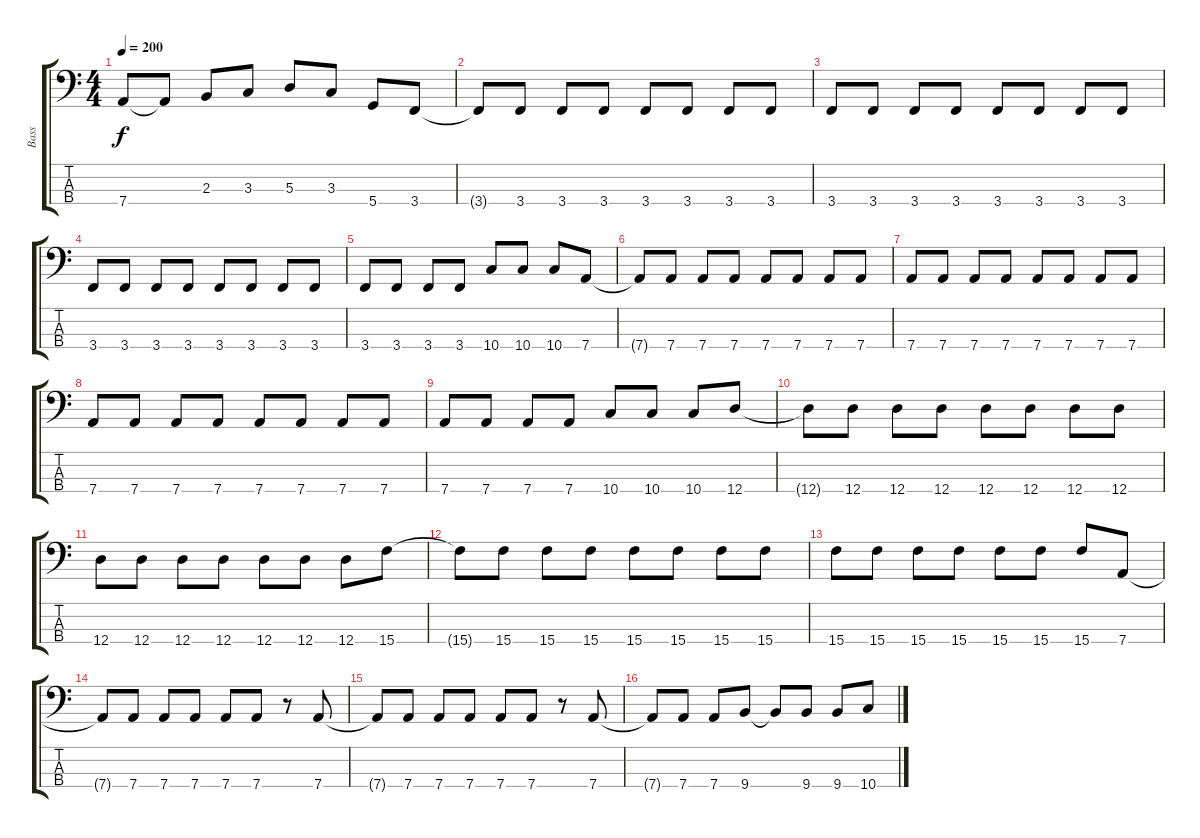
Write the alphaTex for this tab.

\track ("Bass" "Bass") {instrument electricbassfinger}
\staff {score tabs}
\tuning (G2 D2 A1 D1) {hide}
\ts (4 4)
\tempo 200
\clef f4
\ks c
7.4{t}.8{dy f} 7.4{t}.8 2.3.8 3.3.8 5.3.8 3.3.8 5.4.8 3.4.8 |
3.4{t}.8 3.4.8 3.4.8 3.4.8 3.4.8 3.4.8 3.4.8 3.4.8 |
3.4.8 3.4.8 3.4.8 3.4.8 3.4.8 3.4.8 3.4.8 3.4.8 |
3.4.8 3.4.8 3.4.8 3.4.8 3.4.8 3.4.8 3.4.8 3.4.8 |
3.4.8 3.4.8 3.4.8 3.4.8 10.4.8 10.4.8 10.4.8 7.4.8 |
7.4{t}.8 7.4.8 7.4.8 7.4.8 7.4.8 7.4.8 7.4.8 7.4.8 |
7.4.8 7.4.8 7.4.8 7.4.8 7.4.8 7.4.8 7.4.8 7.4.8 |
7.4.8 7.4.8 7.4.8 7.4.8 7.4.8 7.4.8 7.4.8 7.4.8 |
7.4.8 7.4.8 7.4.8 7.4.8 10.4.8 10.4.8 10.4.8 12.4.8 |
12.4{t}.8 12.4.8 12.4.8 12.4.8 12.4.8 12.4.8 12.4.8 12.4.8 |
12.4.8 12.4.8 12.4.8 12.4.8 12.4.8 12.4.8 12.4.8 15.4.8 |
15.4{t}.8 15.4.8 15.4.8 15.4.8 15.4.8 15.4.8 15.4.8 15.4.8 |
15.4.8 15.4.8 15.4.8 15.4.8 15.4.8 15.4.8 15.4.8 7.4.8 |
7.4{t}.8 7.4.8 7.4.8 7.4.8 7.4.8 7.4.8 r.8 7.4.8 |
7.4{t}.8 7.4.8 7.4.8 7.4.8 7.4.8 7.4.8 r.8 7.4.8 |
7.4{t}.8 7.4.8 7.4.8 9.4.8 9.4{t}.8 9.4.8 9.4.8 10.4.8
